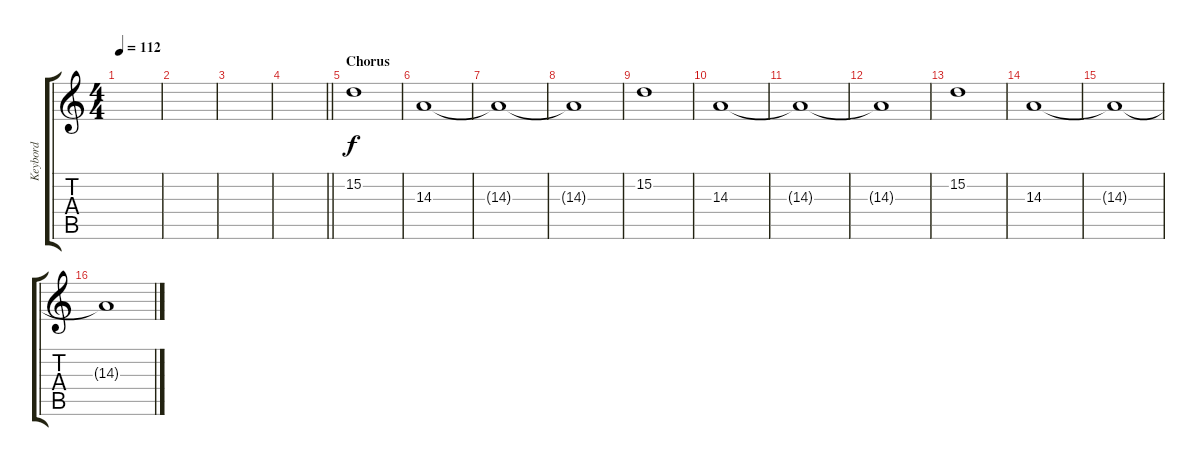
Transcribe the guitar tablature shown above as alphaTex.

\track ("Keybord" "Keybord") {instrument stringensemble1}
\staff {score tabs}
\tuning (E4 B3 G3 D3 A2 E2) {hide}
\ts (4 4)
\tempo 112
\clef g2
\ks c
|
|
|
\barLineRight lightlight
|
\section ("" "Chorus")
15.2.1 |
14.3.1 |
14.3{t}.1 |
14.3{t}.1 |
15.2.1 |
14.3.1 |
14.3{t}.1 |
14.3{t}.1 |
15.2.1 |
14.3.1 |
14.3{t}.1 |
14.3{t}.1
